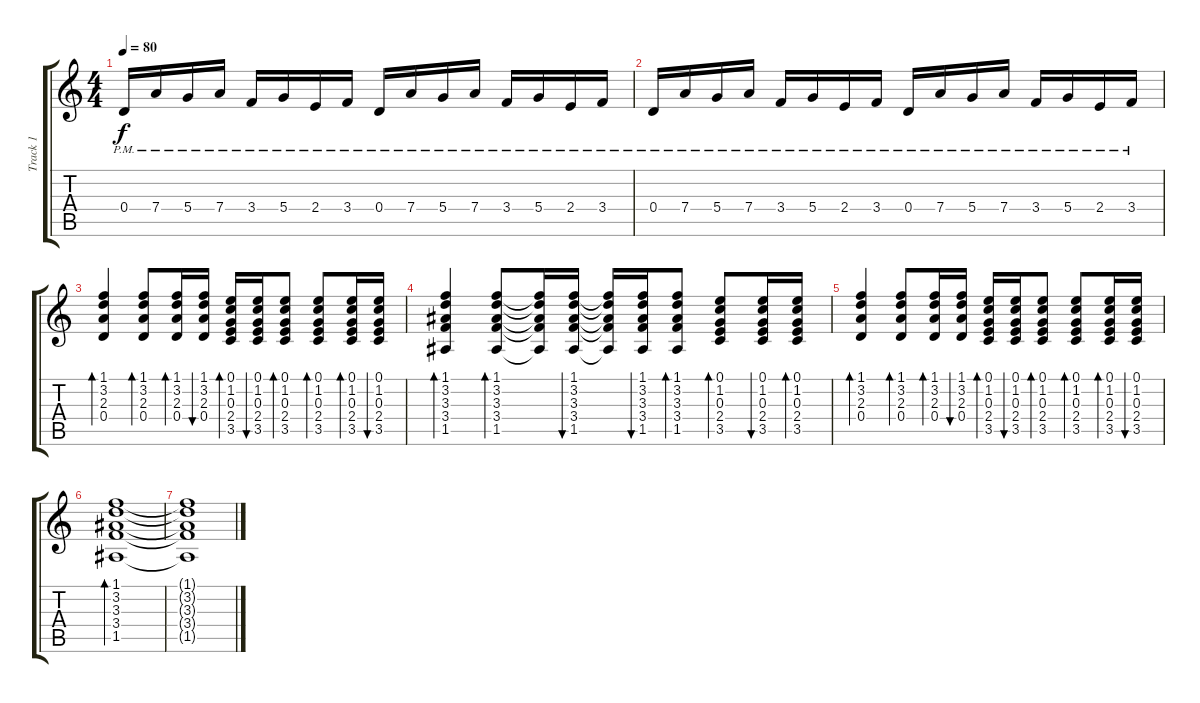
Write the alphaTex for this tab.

\track ("Track 1" "Track 1") {instrument acousticguitarsteel}
\staff {score tabs}
\tuning (E4 B3 G3 D3 A2 E2) {hide}
\ts (4 4)
\tempo 80
\clef g2
\ks c
0.4{pm}.16{dy f} 7.4{pm}.16 5.4{pm}.16 7.4{pm}.16 3.4{pm}.16 5.4{pm}.16 2.4{pm}.16 3.4{pm}.16 0.4{pm}.16 7.4{pm}.16 5.4{pm}.16 7.4{pm}.16 3.4{pm}.16 5.4{pm}.16 2.4{pm}.16 3.4{pm}.16 |
0.4{pm}.16 7.4{pm}.16 5.4{pm}.16 7.4{pm}.16 3.4{pm}.16 5.4{pm}.16 2.4{pm}.16 3.4{pm}.16 0.4{pm}.16 7.4{pm}.16 5.4{pm}.16 7.4{pm}.16 3.4{pm}.16 5.4{pm}.16 2.4{pm}.16 3.4{pm}.16 |
(1.1 3.2 2.3 0.4).4{bd 120 instrument acousticguitarsteel} (1.1 3.2 2.3 0.4).8{bd 30} (1.1 3.2 2.3 0.4).16{bd 30} (1.1 3.2 2.3 0.4).16{bu 30} (0.1 1.2 0.3 2.4 3.5).16{bd 30} (0.1 1.2 0.3 2.4 3.5).16{bu 30} (0.1 1.2 0.3 2.4 3.5).8{bd 30} (0.1 1.2 0.3 2.4 3.5).8{bd 30} (0.1 1.2 0.3 2.4 3.5).16{bd 30} (0.1 1.2 0.3 2.4 3.5).16{bu 30} |
(1.1 3.2 3.3 3.4 1.5).4{bd 60} (1.1 3.2 3.3 3.4 1.5).8{bd 60} (1.1{t} 3.2{t} 3.3{t} 3.4{t} 1.5{t}).16 (1.1 3.2 3.3 3.4 1.5).16{bu 30} (1.1{t} 3.2{t} 3.3{t} 3.4{t} 1.5{t}).16 (1.1 3.2 3.3 3.4 1.5).16{bu 30} (1.1 3.2 3.3 3.4 1.5).8{bd 30} (0.1 1.2 0.3 2.4 3.5).8{bd 30} (0.1 1.2 0.3 2.4 3.5).16{bu 30} (0.1 1.2 0.3 2.4 3.5).16{bd 30} |
(1.1 3.2 2.3 0.4).4{bd 120 instrument acousticguitarsteel} (1.1 3.2 2.3 0.4).8{bd 30} (1.1 3.2 2.3 0.4).16{bd 30} (1.1 3.2 2.3 0.4).16{bu 30} (0.1 1.2 0.3 2.4 3.5).16{bd 30} (0.1 1.2 0.3 2.4 3.5).16{bu 30} (0.1 1.2 0.3 2.4 3.5).8{bd 30} (0.1 1.2 0.3 2.4 3.5).8{bd 30} (0.1 1.2 0.3 2.4 3.5).16{bd 30} (0.1 1.2 0.3 2.4 3.5).16{bu 30} |
(1.1 3.2 3.3 3.4 1.5).1{bd 60} |
(1.1{t} 3.2{t} 3.3{t} 3.4{t} 1.5{t}).1
